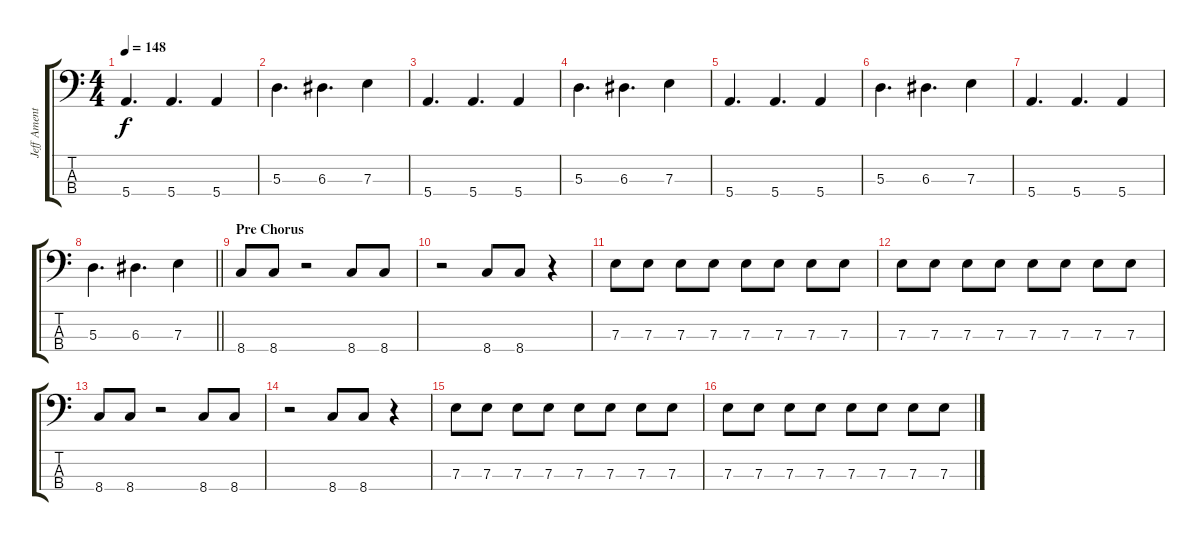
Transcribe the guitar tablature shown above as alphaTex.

\track ("Jeff Ament" "Jeff Ament") {instrument electricbassfinger}
\staff {score tabs}
\tuning (G2 D2 A1 E1) {hide}
\ts (4 4)
\tempo 148
\clef f4
\ks c
5.4.4{d dy f} 5.4.4{d} 5.4.4 |
5.3.4{d} 6.3.4{d} 7.3.4 |
5.4.4{d} 5.4.4{d} 5.4.4 |
5.3.4{d} 6.3.4{d} 7.3.4 |
5.4.4{d} 5.4.4{d} 5.4.4 |
5.3.4{d} 6.3.4{d} 7.3.4 |
5.4.4{d} 5.4.4{d} 5.4.4 |
\barLineRight lightlight
5.3.4{d} 6.3.4{d} 7.3.4 |
\section ("" "Pre Chorus")
8.4.8 8.4.8 r.2 8.4.8 8.4.8 |
r.2 8.4.8 8.4.8 r.4 |
7.3.8 7.3.8 7.3.8 7.3.8 7.3.8 7.3.8 7.3.8 7.3.8 |
7.3.8 7.3.8 7.3.8 7.3.8 7.3.8 7.3.8 7.3.8 7.3.8 |
8.4.8 8.4.8 r.2 8.4.8 8.4.8 |
r.2 8.4.8 8.4.8 r.4 |
7.3.8 7.3.8 7.3.8 7.3.8 7.3.8 7.3.8 7.3.8 7.3.8 |
7.3.8 7.3.8 7.3.8 7.3.8 7.3.8 7.3.8 7.3.8 7.3.8
